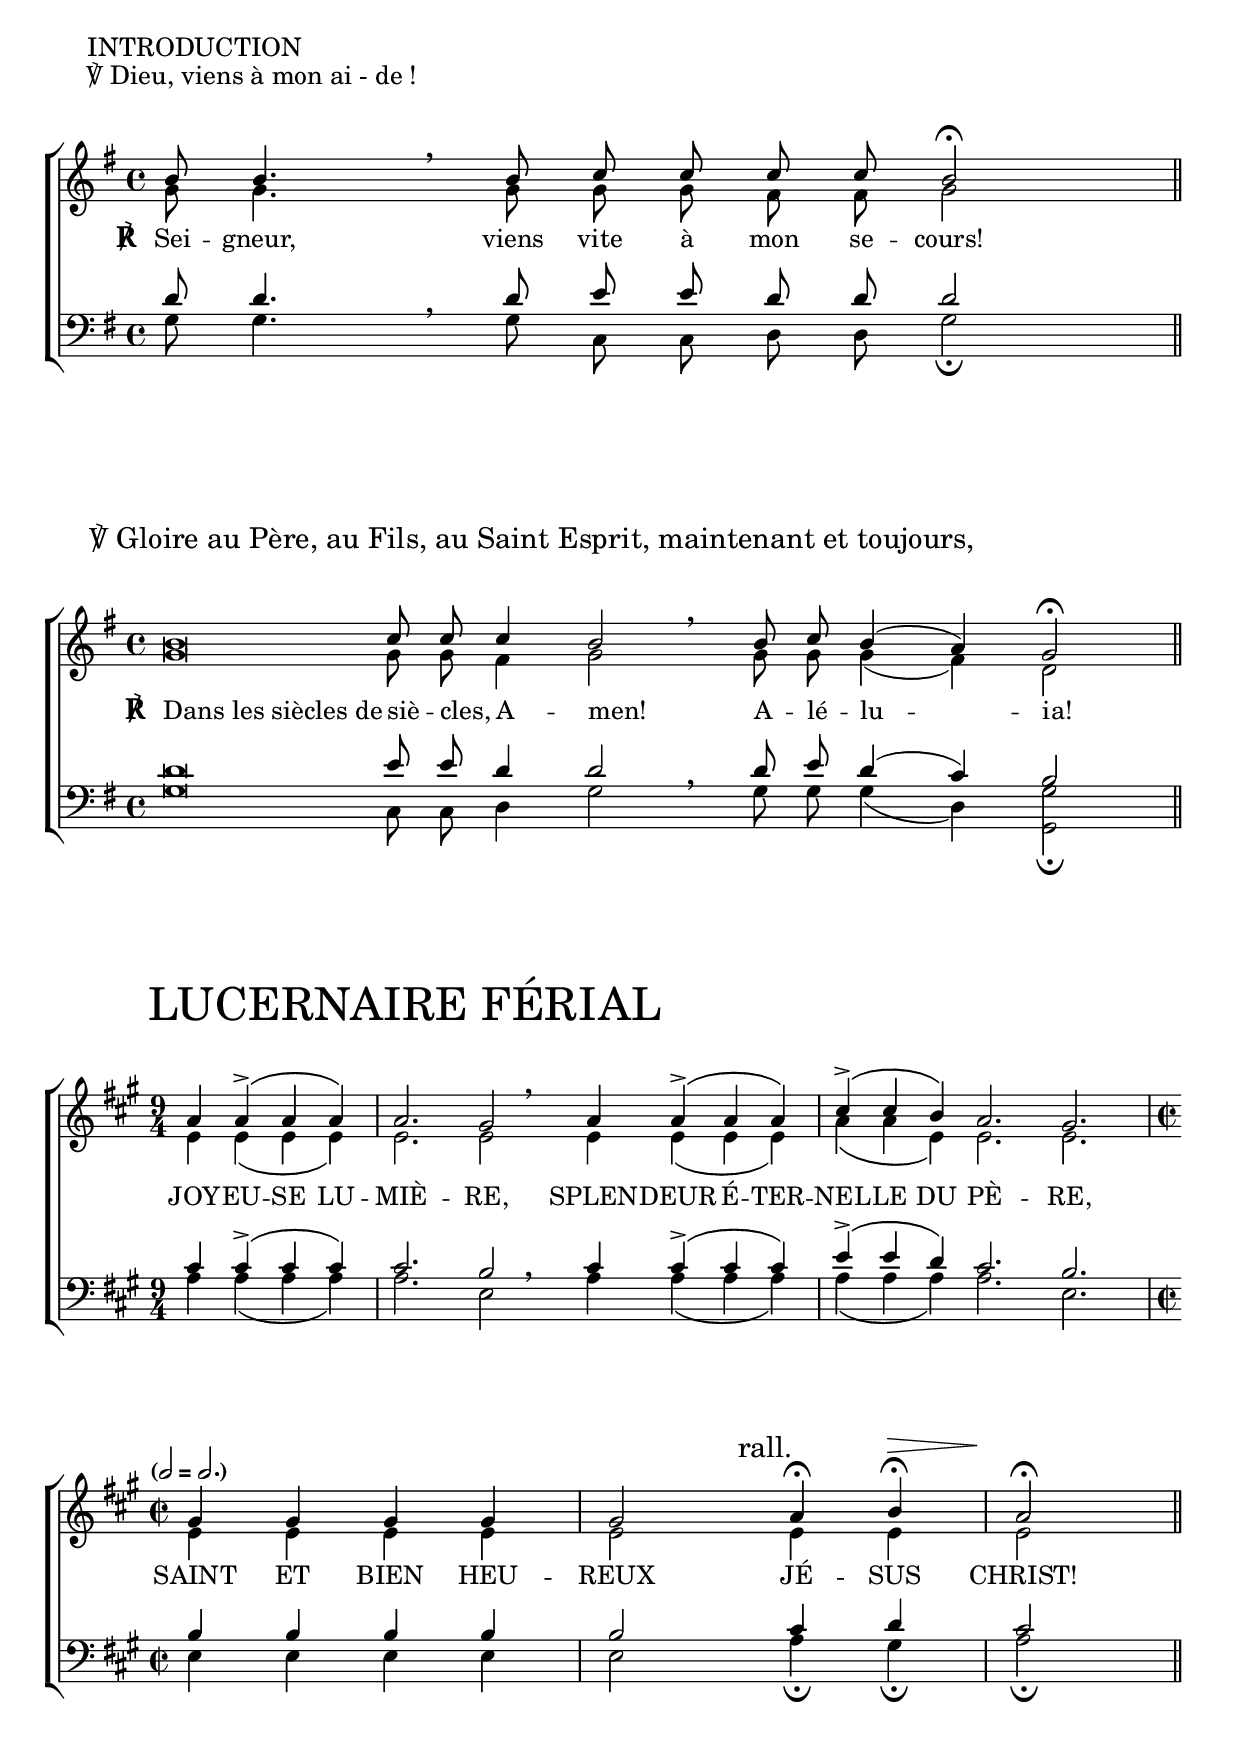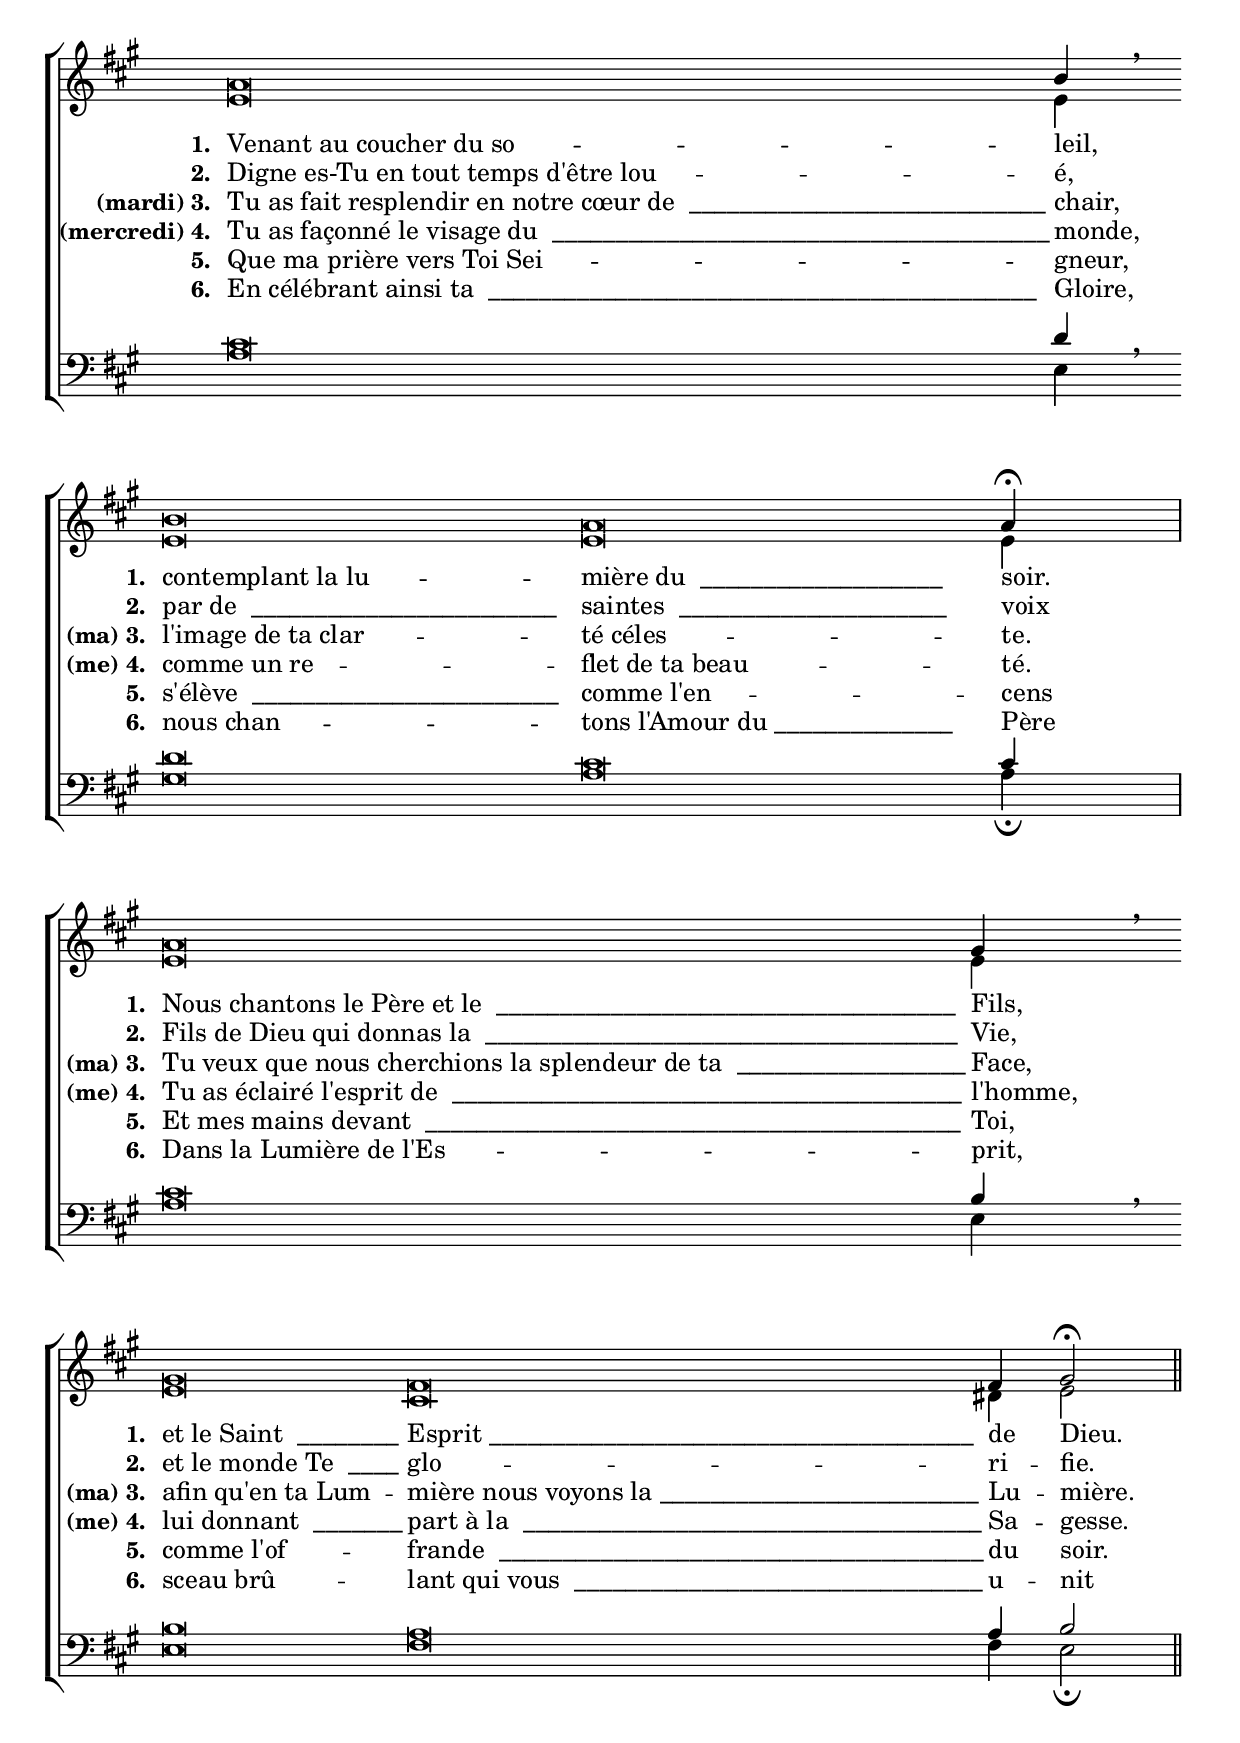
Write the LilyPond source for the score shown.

\include "italiano.ly"
%en travaux
%#(set-global-staff-size 16) 
\paper{
  indent=0\mm
  print-page-number = ##f 
}

\markup  \fontsize #1 "    INTRODUCTION"
\markup  \fontsize #1 "    ℣ Dieu, viens à mon ai - de !"
\score {
\new ChoirStaff
<<
<<
\relative do'' {\cadenzaOn \key sol \major  \override BreathingSign.X-offset = #-3
\stemUp si8 si4. \breathe \bar ""  si8 do do do do si2\fermata
\bar "||"
}
\addlyrics {
  \set stanza = \markup \fontsize #2  "℟ " Sei -- gneur, viens vite à mon se -- cours!
}
\\
\relative do'' {
\stemDown sol8 sol4. sol8 sol sol fad fad sol2
}
>>
\\
\new Staff { 
\clef bass
\key sol \major
<<
\relative do' {   \override BreathingSign.X-offset = #-3
\stemUp re8 re4. \breathe re8 mi mi re re re2
}

\\
\relative do' {   
\stemDown sol8 sol4. sol8 do, do re re sol2_\fermata
}
>>
}

>>
\layout {
  ragged-right = ##f % pour prendre toute la place horizontale
\context {
         \Score
         \remove "Bar_number_engraver"
     }
}
}


\markup  \fontsize #2 "    ℣ Gloire au Père, au Fils, au Saint Esprit, maintenant et toujours,"
\score {
\new ChoirStaff
<<
<<
\relative do'' {\cadenzaOn \key sol \major  \override BreathingSign.X-offset = #-3
\stemUp si\breve do8 do do4 si2 \breathe \bar ""  si8 do si4 ^(la) sol2\fermata
\bar "||"
}
\addlyrics { \override LyricText #'self-alignment-X = #-1
  \set stanza = \markup \fontsize #2  "℟ " "Dans les siècles de" siè -- cles, A -- men! A -- lé -- lu -- ia!
}
\\
\relative do'' {
\stemDown sol\breve sol8 sol fad4 sol2 sol8 sol sol4 _(fad) re2
}
>>
\\
\new Staff { 
\clef bass
\key sol \major
<<
\relative do' {   \override BreathingSign.X-offset = #-3
\stemUp re\breve mi8 mi re4 re2 \breathe re8 mi re4 ^(do) si2
}

\\
\relative do' {   
\stemDown sol\breve do,8 do re4 sol2 sol8 sol sol4 _(re) <sol sol,>2_\fermata
}
>>
}

>>
\layout {ragged-right = ##f % pour prendre toute la place horizontale
\context {
         \Score
         \remove "Bar_number_engraver"
     }
}
}




\markup  \fontsize #6 "       LUCERNAIRE FÉRIAL"

\score {
\new ChoirStaff

<<
<<

\relative do'' {\time 9/4 \key la \major  \override BreathingSign.X-offset = #-3
\stemUp \partial 1 la4 la^> ^\(la la\) la2. sold2 \breathe \bar "" la4 la^> ^\( la la \) dod^ > ^\( dod si\) la2. sold \break
\time 2/2   \tempo \markup {
    \concat {
      (
      \smaller \general-align #Y #DOWN \note #"2" #1
      " = "
      \smaller \general-align #Y #DOWN \note #"2." #1
      )
    }
  } sold4 sold sold sold sold2 \mark \markup rall. la4^\fermata si^\>\fermata la2\fermata\!
\bar "||" \break
\pageBreak

\cadenzaOn
la\breve si4 \breathe \bar "" %\break
si\breve la la4^\fermata \bar "|" \break
la\breve sold4  \breathe \bar "" %\break
sold\breve fad fad4 sold2^\fermata
\bar "||"
}
\addlyrics {
  JOY -- EU -- SE LU -- MIÈ -- RE, SPLEN -- DEUR É -- TER -- NEL -- LE DU PÈ -- RE,
  SAINT ET BIEN HEU -- REUX JÉ -- SUS CHRIST!
  \override LyricText #'self-alignment-X = #-1 
  \set stanza = "1. "
  "Venant au coucher du so" -- leil,
  \set stanza = "1. "
  "contemplant la lu" -- "mière du  ___________________" soir.
  \set stanza = "1. "
  "Nous chantons le Père et le  ____________________________________" Fils,
  \set stanza = "1. "
  "et le Saint  ________" "Esprit ______________________________________" de Dieu.
}

\addlyrics {
  \repeat unfold 23 \skip 1
  \override LyricText #'self-alignment-X = #-1 
  \set stanza = "2. "
  "Digne es-Tu en tout temps d'être lou" -- é,
  \set stanza = "2. "
  "par de  ________________________" "saintes  _____________________" voix
  \set stanza = "2. "
  "Fils de Dieu qui donnas la  _____________________________________" Vie,
  \set stanza = "2. "
  "et le monde Te  ____" glo -- ri -- fie.
}

\addlyrics {
  \repeat unfold 23 \skip 1
  \override LyricText #'self-alignment-X = #-1 
  \set stanza = "(mardi) 3. "
  "Tu as fait resplendir en notre cœur de  ____________________________" chair,
  \set stanza = "(ma) 3. "  
  "l'image de ta clar" -- "té céles" -- te.
  \set stanza = "(ma) 3. "
  "Tu veux que nous cherchions la splendeur de ta  __________________" Face,
  \set stanza = "(ma) 3. "  
  "afin qu'en ta Lum" -- "mière nous voyons la _________________________" Lu -- mière.
}


\addlyrics {
  \repeat unfold 23 \skip 1
  \override LyricText #'self-alignment-X = #-1 
  \set stanza = "(mercredi) 4. "
  "Tu as façonné le visage du  _______________________________________" monde,
  \set stanza = "(me) 4. "  
  "comme un re" -- "flet de ta beau" -- té.
  \set stanza = "(me) 4. "
  "Tu as éclairé l'esprit de  ________________________________________" l'homme,
    \set stanza = "(me) 4. "
  "lui donnant  _______" "part à la  ____________________________________" Sa -- gesse.
}



\addlyrics {
  \repeat unfold 23 \skip 1
  \override LyricText #'self-alignment-X = #-1 
  \set stanza = "5. "
  "Que ma prière vers Toi Sei " -- gneur,
  \set stanza = "5. "
  "s'élève  ________________________" "comme l'en" -- cens
  \set stanza = "5. "
  "Et mes mains devant  __________________________________________" Toi,
  \set stanza = "5. "
  "comme l'of" -- "frande  ______________________________________" du soir.
    
}

\addlyrics {
  \repeat unfold 23 \skip 1
  \override LyricText #'self-alignment-X = #-1 
  \set stanza = "6. "
  "En célébrant ainsi ta  ___________________________________________" Gloire,
  \set stanza = "6. "
  "nous chan" -- "tons l'Amour du ______________" Père
  \set stanza = "6. "
  "Dans la Lumière de l'Es" -- prit,
  \set stanza = "6. "
  "sceau brû" -- "lant qui vous  ________________________________" u -- nit
}


\\

\relative do' {
\stemDown \partial 1 mi4 mi _\(mi mi \) mi2. mi2 mi4 mi  _\(mi mi \) la _\(la mi\) mi2. mi
mi4 mi mi mi mi2 mi4 mi mi2
mi\breve mi4
mi\breve mi mi4
mi\breve mi4
mi\breve dod red4 mi2
}
>>

\\
\new Staff { 
\clef bass
\key la \major
<<
\relative do' {   \override BreathingSign.X-offset = #-3
\stemUp \partial 1 dod4 dod^> ^\(dod dod \) dod2. si2 \breathe dod4  dod^> ^\(dod dod \)  mi^> ^\(mi re\) dod2. si
si4 si si si si2 dod4_\fermata re_\fermata dod2_\fermata
dod\breve re4 \breathe
re\breve dod dod4
dod\breve si4 \breathe
si\breve la la4 si2
}

\\
\relative do' {   
\stemDown \partial 1 la4 la _\(la la\) la2. mi2  la4 la _\(la la\)  la _\(la la\) la2. mi
mi4 mi mi mi mi2 la4 sold la2
la\breve mi4
sold\breve la la4_\fermata
la\breve mi4
mi\breve fad fad4 mi2_\fermata
}
>>
}

>>
\layout {
\context {
         \Score
         \remove "Bar_number_engraver"
     }
}

  \midi {
    \context {
      \Score
      tempoWholesPerMinute = #(ly:make-moment 65 4)
      }
    }
}
